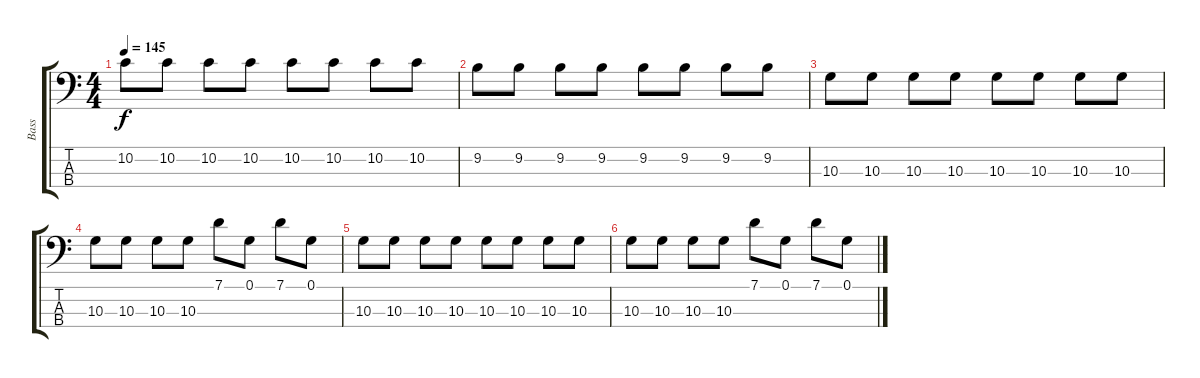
\track ("Bass" "Bass") {instrument electricbassfinger}
\staff {score tabs}
\tuning (G2 D2 A1 E1) {hide}
\ts (4 4)
\tempo 145
\clef f4
\ks c
10.2.8{dy f} 10.2.8 10.2.8 10.2.8 10.2.8 10.2.8 10.2.8 10.2.8 |
9.2.8 9.2.8 9.2.8 9.2.8 9.2.8 9.2.8 9.2.8 9.2.8 |
10.3.8 10.3.8 10.3.8 10.3.8 10.3.8 10.3.8 10.3.8 10.3.8 |
10.3.8 10.3.8 10.3.8 10.3.8 7.1.8 0.1.8 7.1.8 0.1.8 |
10.3.8 10.3.8 10.3.8 10.3.8 10.3.8 10.3.8 10.3.8 10.3.8 |
10.3.8 10.3.8 10.3.8 10.3.8 7.1.8 0.1.8 7.1.8 0.1.8
